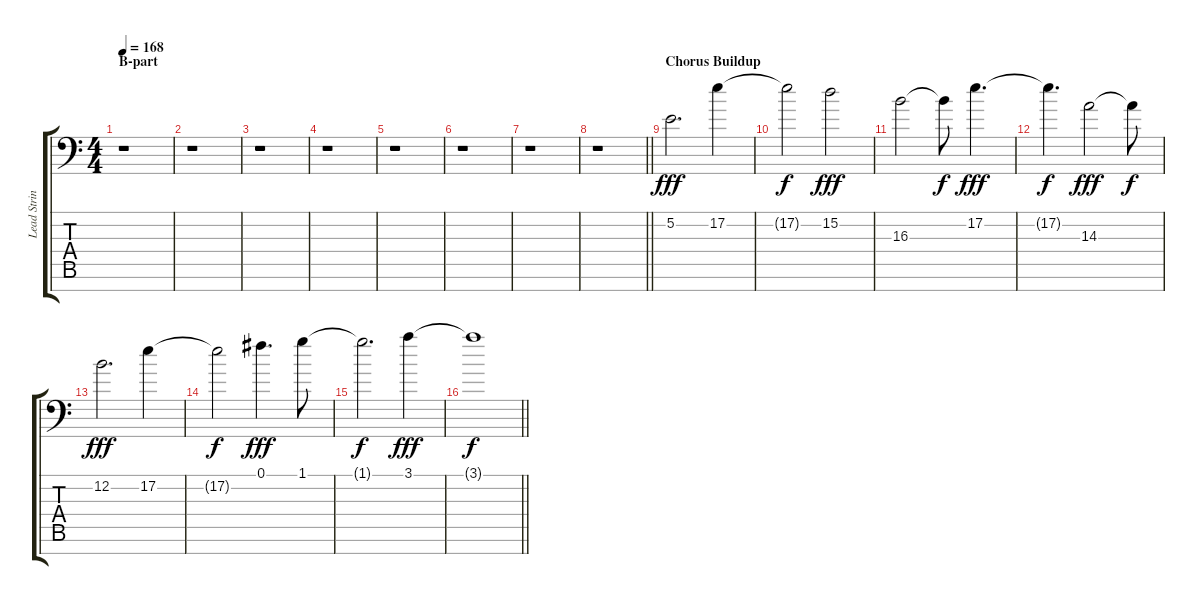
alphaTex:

\track ("Lead String" "Lead Strin") {instrument synthstrings1}
\staff {score tabs}
\tuning (Gb5 B3 G3 D3 A2 E2 C-1) {hide}
\ts (4 4)
\section ("" "B-part")
\tempo 168
\clef f4
\ks c
r.1{dy f} |
r.1 |
r.1 |
r.1 |
r.1 |
r.1 |
r.1 |
\barLineRight lightlight
r.1 |
\section ("" "Chorus Buildup")
5.2.2{d dy fff} 17.2.4 |
17.2{t}.2{dy f} 15.2.2{dy fff} |
16.3.2 16.3{t}.8{dy f} 17.2.4{d dy fff} |
17.2{t}.4{d dy f} 14.3.2{dy fff} 14.3{t}.8{dy f} |
12.2.2{d dy fff} 17.2.4 |
17.2{t}.2{dy f} 0.1.4{d dy fff} 1.1.8 |
1.1{t}.2{d dy f} 3.1.4{dy fff} |
\barLineRight lightlight
3.1{t}.1{dy f}
